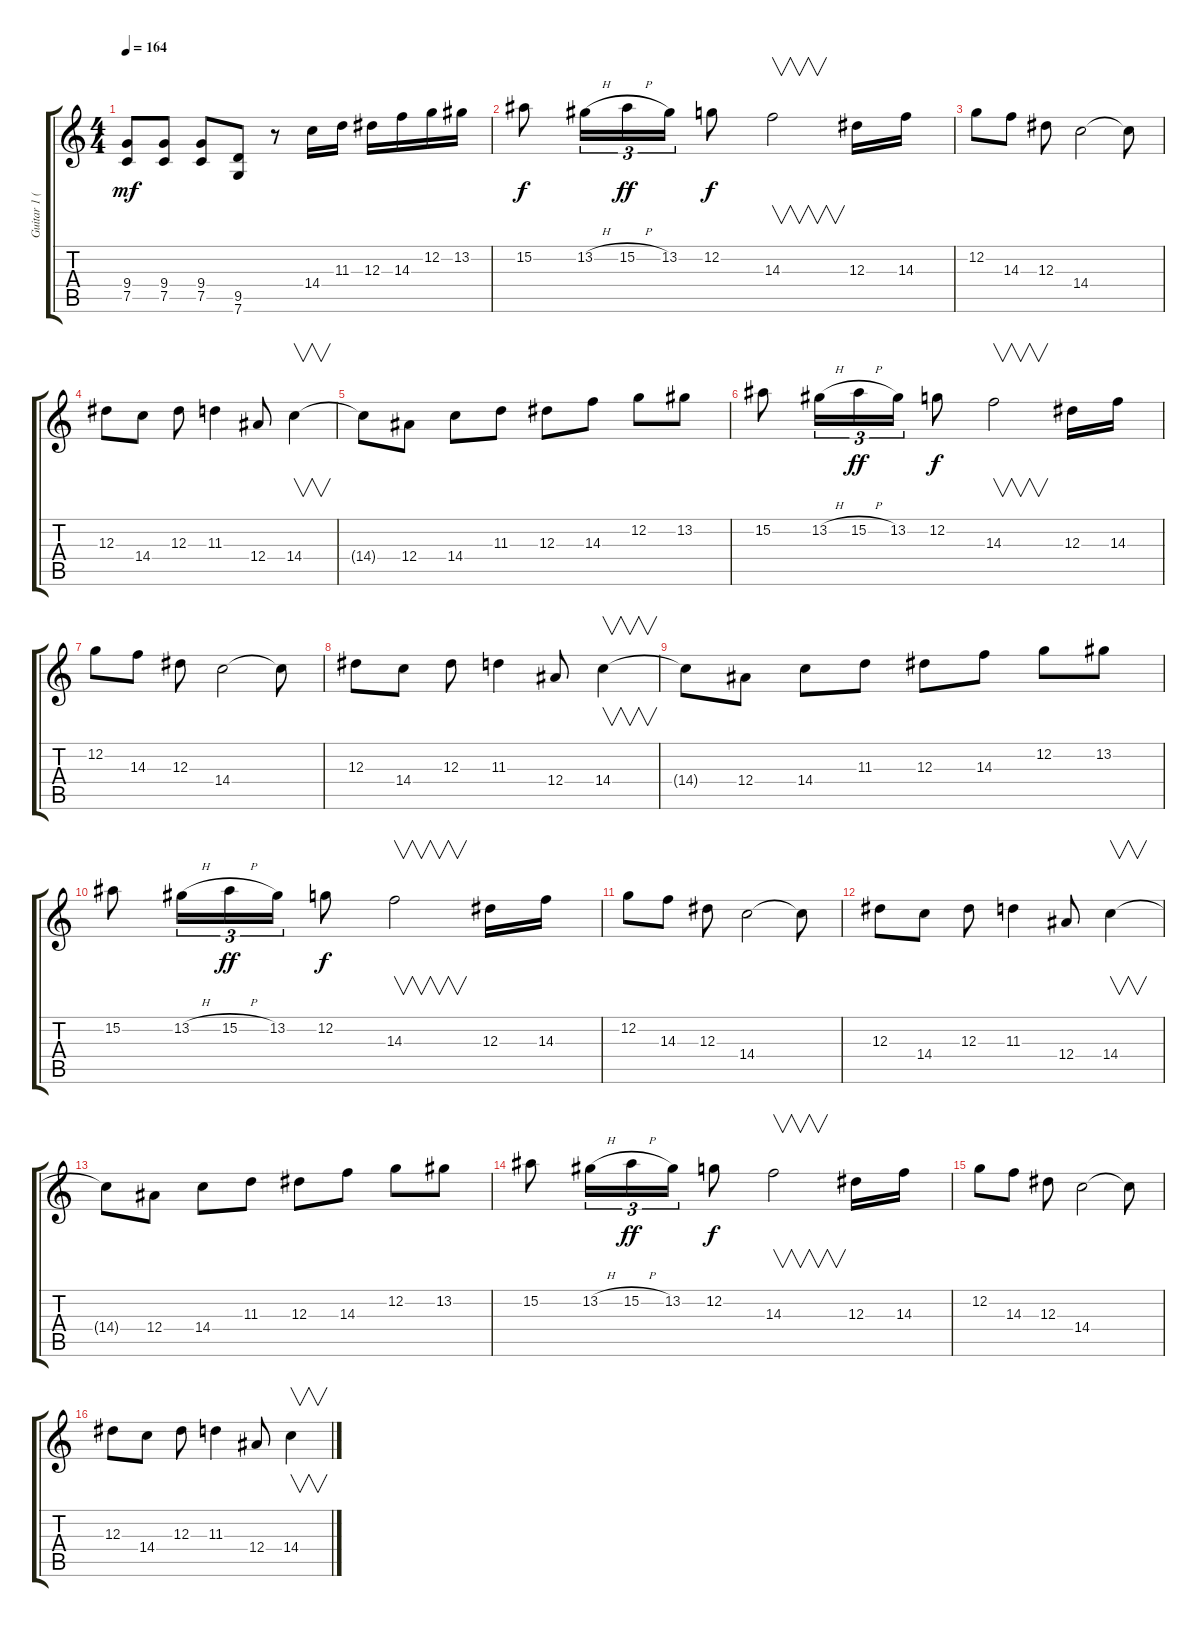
\track ("Guitar 1 (Lead)" "Guitar 1 (") {instrument distortionguitar}
\staff {score tabs}
\tuning (C4 G3 Eb3 Bb2 F2 C2) {hide}
\ts (4 4)
\tempo 164
\clef g2
\ks c
(9.4 7.5).8{dy mf} (9.4 7.5).8 (9.4 7.5).8 (9.5 7.6).8 r.8 14.4.16 11.3.16 12.3.16 14.3.16 12.2.16 13.2.16 |
15.2.8{dy f} 13.2{h}.16{tu (3 2)} 15.2{h}.16{tu (3 2) dy ff} 13.2.16{tu (3 2)} 12.2.8{dy f} 14.3.2{v} 12.3.16 14.3.16 |
12.2.8 14.3.8 12.3.8 14.4.2 14.4{t}.8 |
12.3.8 14.4.8 12.3.8 11.3.4 12.4.8 14.4.4{v} |
14.4{t}.8 12.4.8 14.4.8 11.3.8 12.3.8 14.3.8 12.2.8 13.2.8 |
15.2.8 13.2{h}.16{tu (3 2)} 15.2{h}.16{tu (3 2) dy ff} 13.2.16{tu (3 2)} 12.2.8{dy f} 14.3.2{v} 12.3.16 14.3.16 |
12.2.8 14.3.8 12.3.8 14.4.2 14.4{t}.8 |
12.3.8 14.4.8 12.3.8 11.3.4 12.4.8 14.4.4{v} |
14.4{t}.8 12.4.8 14.4.8 11.3.8 12.3.8 14.3.8 12.2.8 13.2.8 |
15.2.8 13.2{h}.16{tu (3 2)} 15.2{h}.16{tu (3 2) dy ff} 13.2.16{tu (3 2)} 12.2.8{dy f} 14.3.2{v} 12.3.16 14.3.16 |
12.2.8 14.3.8 12.3.8 14.4.2 14.4{t}.8 |
12.3.8 14.4.8 12.3.8 11.3.4 12.4.8 14.4.4{v} |
14.4{t}.8 12.4.8 14.4.8 11.3.8 12.3.8 14.3.8 12.2.8 13.2.8 |
15.2.8 13.2{h}.16{tu (3 2)} 15.2{h}.16{tu (3 2) dy ff} 13.2.16{tu (3 2)} 12.2.8{dy f} 14.3.2{v} 12.3.16 14.3.16 |
12.2.8 14.3.8 12.3.8 14.4.2 14.4{t}.8 |
12.3.8 14.4.8 12.3.8 11.3.4 12.4.8 14.4.4{v}
